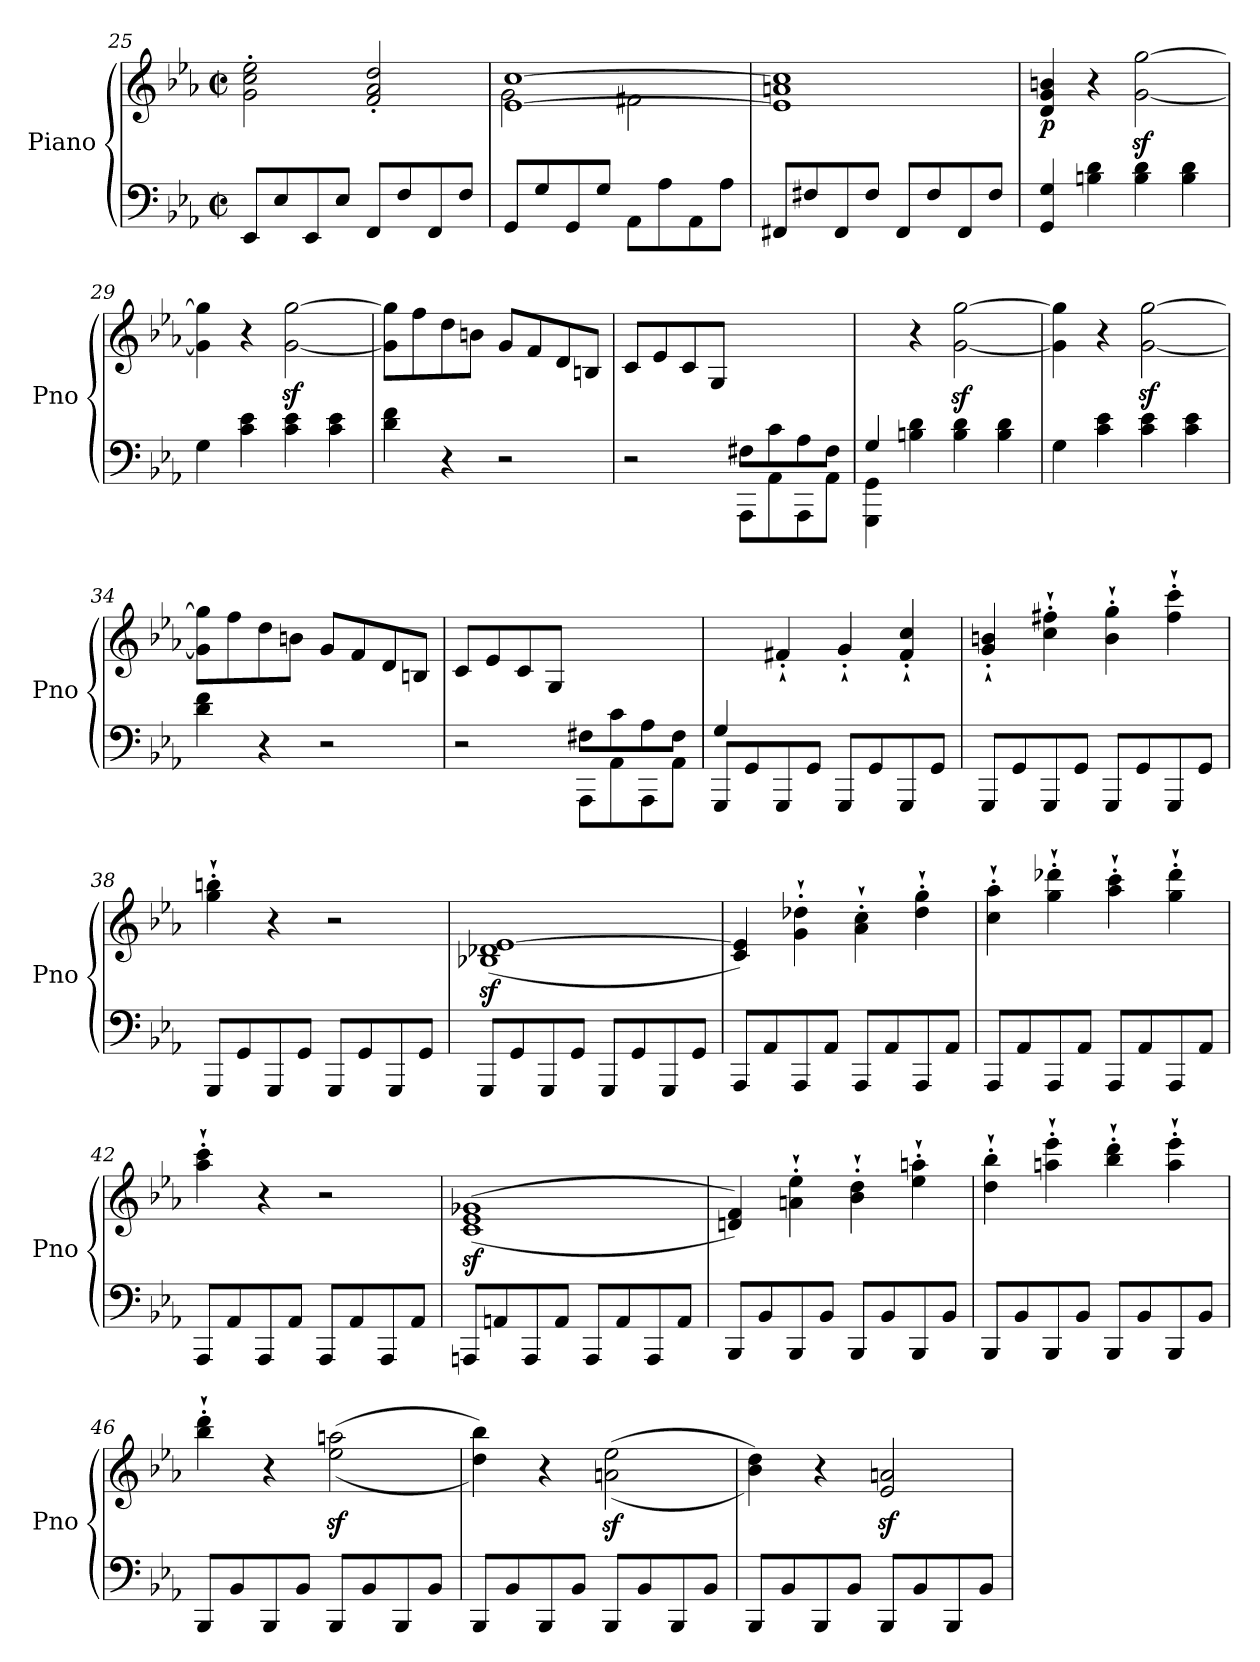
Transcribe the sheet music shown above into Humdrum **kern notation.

**kern	**kern	**dynam
*part1	*part1	*part1
*staff2	*staff1	*staff1/2
*I"Piano	*	*
*I'Pno	*	*
*clefF4	*clefG2	*
*k[b-e-a-]	*k[b-e-a-]	*
*M4/4	*M4/4	*
*met(c|)	*met(c|)	*
=25	=25	=25
8EE-/L	2g\' 2cc\' 2ee-\'	.
8E-/	.	.
8EE-/	.	.
8E-/J	.	.
8FF/L	2f/' 2a-/' 2dd/'	.
8F/	.	.
8FF/	.	.
8F/J	.	.
=26	=26	=26
*	*^	*
8GG/L	[1e- [1cc	2g\	.
8G/	.	.	.
8GG/	.	.	.
8G/J	.	.	.
8AA-\L	.	2f#X\	.
8A-\	.	.	.
8AA-\	.	.	.
8A-\J	.	.	.
!!LO:LB:g=z	!!
=27	=27	=27	=27
8FF#X/L	1e-] 1cc]	1an	.
8F#X/	.	.	.
8FF#/	.	.	.
8F#/J	.	.	.
8FF#/L	.	.	.
8F#/	.	.	.
8FF#/	.	.	.
8F#/J	.	.	.
*	*v	*v	*
=28	=28	=28
!	!	!LO:DY:b
4GG/ 4G/	4d/ 4g/ 4bn/	p
4Bn\ 4d\	4r	.
4B\ 4d\	[2g\z> [2gg\z>	.
4B\ 4d\	.	.
=29	=29	=29
4G\	4g\] 4gg\]	.
4c\ 4e-\	4r	.
4c\ 4e-\	[2g\z> [2gg\z>	.
4c\ 4e-\	.	.
=30	=30	=30
4d\ 4f\	8g\] 8gg\]L	.
.	8ff\	.
4r	8dd\	.
.	8bn\J	.
2r	8g/L	.
.	8f/	.
.	8d/	.
.	8Bn/J	.
=31	=31	=31
*^	*	*
2ryy	2r	8c/L	.
.	.	8e-/	.
.	.	8c/	.
.	.	8G/J	.
8F#X\L	8AAA-\L	2ryy	.
8c\	8AA-\	.	.
8A-\	8AAA-\	.	.
8F#\J	8AA-\J	.	.
=32	=32	=32	=32
4G/	4GGG\ 4GG\	4ryy	.
2.ryy	4Bn\ 4d\	4r	.
.	4B\ 4d\	[2g\z> [2gg\z>	.
.	4B\ 4d\	.	.
*v	*v	*	*
!!LO:LB:g=z
=33	=33	=33
4G\	4g\] 4gg\]	.
4c\ 4e-\	4r	.
4c\ 4e-\	[2g\z> [2gg\z>	.
4c\ 4e-\	.	.
!!LO:PB:g=z
=34	=34	=34
4d\ 4f\	8g\] 8gg\]L	.
.	8ff\	.
4r	8dd\	.
.	8bn\J	.
2r	8g/L	.
.	8f/	.
.	8d/	.
.	8Bn/J	.
=35	=35	=35
*^	*	*
2ryy	2r	8c/L	.
.	.	8e-/	.
.	.	8c/	.
.	.	8G/J	.
8F#X\L	8AAA-\L	2ryy	.
8c\	8AA-\	.	.
8A-\	8AAA-\	.	.
8F#\J	8AA-\J	.	.
=36	=36	=36	=36
!	!	!	!LO:DY:a=2
4G/	8GGG/L	4ryy	other-dynamics
.	8GG/	.	.
2.ryy	8GGG/	4f#X`'/	.
.	8GG/J	.	.
.	8GGG/L	4g`'/	.
.	8GG/	.	.
.	8GGG/	4f#/`' 4cc/`'	.
.	8GG/J	.	.
*v	*v	*	*
=37	=37	=37
8GGG/L	4g/`' 4bn/`'	.
8GG/	.	.
8GGG/	4cc\`' 4ff#X\`'	.
8GG/J	.	.
8GGG/L	4b\`' 4gg\`'	.
8GG/	.	.
8GGG/	4ff#\`' 4ccc\`'	.
8GG/J	.	.
=38	=38	=38
8GGG/L	4gg\`' 4bbn\`'	.
8GG/	.	.
8GGG/	4r	.
8GG/J	.	.
8GGG/L	2r	.
8GG/	.	.
8GGG/	.	.
8GG/J	.	.
!!LO:LB:g=z
=39	=39	=39
8GGG/L	(1B-Xz< 1d-Xz< [1e-z<	.
8GG/	.	.
8GGG/	.	.
8GG/J	.	.
8GGG/L	.	.
8GG/	.	.
8GGG/	.	.
8GG/J	.	.
=40	=40	=40
!	!	!LO:DY:b
8AAA-/L	4c/ 4e-/])	other-dynamics
8AA-/	.	.
8AAA-/	4g\'` 4dd-X\'`	.
8AA-/J	.	.
8AAA-/L	4a-\'` 4cc\'`	.
8AA-/	.	.
8AAA-/	4dd-\'` 4gg\'`	.
8AA-/J	.	.
=41	=41	=41
8AAA-/L	4cc\'` 4aa-\'`	.
8AA-/	.	.
8AAA-/	4gg\`' 4ddd-X\`'	.
8AA-/J	.	.
8AAA-/L	4aa-\`' 4ccc\`'	.
8AA-/	.	.
8AAA-/	4gg\`' 4ddd-\`'	.
8AA-/J	.	.
=42	=42	=42
8AAA-/L	4aa-\`' 4ccc\`'	.
8AA-/	.	.
8AAA-/	4r	.
8AA-/J	.	.
8AAA-/L	2r	.
8AA-/	.	.
8AAA-/	.	.
8AA-/J	.	.
=43	=43	=43
8AAAn/L	(>(1cz< 1e-z< 1g-Xz<	.
8AAn/	.	.
8AAA/	.	.
8AA/J	.	.
8AAA/L	.	.
8AA/	.	.
8AAA/	.	.
8AA/J	.	.
!!LO:LB:g=z
=44	=44	=44
8BBB-/L	4dn/ 4f/))	.
8BB-/	.	.
8BBB-/	4an\'` 4ee-\'`	.
8BB-/J	.	.
8BBB-/L	4b-\'` 4dd\'`	.
8BB-/	.	.
8BBB-/	4ee-\'` 4aan\'`	.
8BB-/J	.	.
=45	=45	=45
8BBB-/L	4dd\'` 4bb-\'`	.
8BB-/	.	.
8BBB-/	4aan\`' 4eee-\`'	.
8BB-/J	.	.
8BBB-/L	4bb-\`' 4ddd\`'	.
8BB-/	.	.
8BBB-/	4aa\`' 4eee-\`'	.
8BB-/J	.	.
=46	=46	=46
8BBB-/L	4bb-\`' 4ddd\`'	.
8BB-/	.	.
8BBB-/	4r	.
8BB-/J	.	.
8BBB-/L	((2ee-\z< 2aan\z<	.
8BB-/	.	.
8BBB-/	.	.
8BB-/J	.	.
=47	=47	=47
8BBB-/L	4dd\ 4bb-\))	.
8BB-/	.	.
8BBB-/	4r	.
8BB-/J	.	.
8BBB-/L	((2an\z< 2ee-\z<	.
8BB-/	.	.
8BBB-/	.	.
8BB-/J	.	.
=48	=48	=48
8BBB-/L	4b-\ 4dd\))	.
8BB-/	.	.
8BBB-/	4r	.
8BB-/J	.	.
8BBB-/L	2e-/z< 2an/z<	.
8BB-/	.	.
8BBB-/	.	.
8BB-/J	.	.
=	=	=
*-	*-	*-
